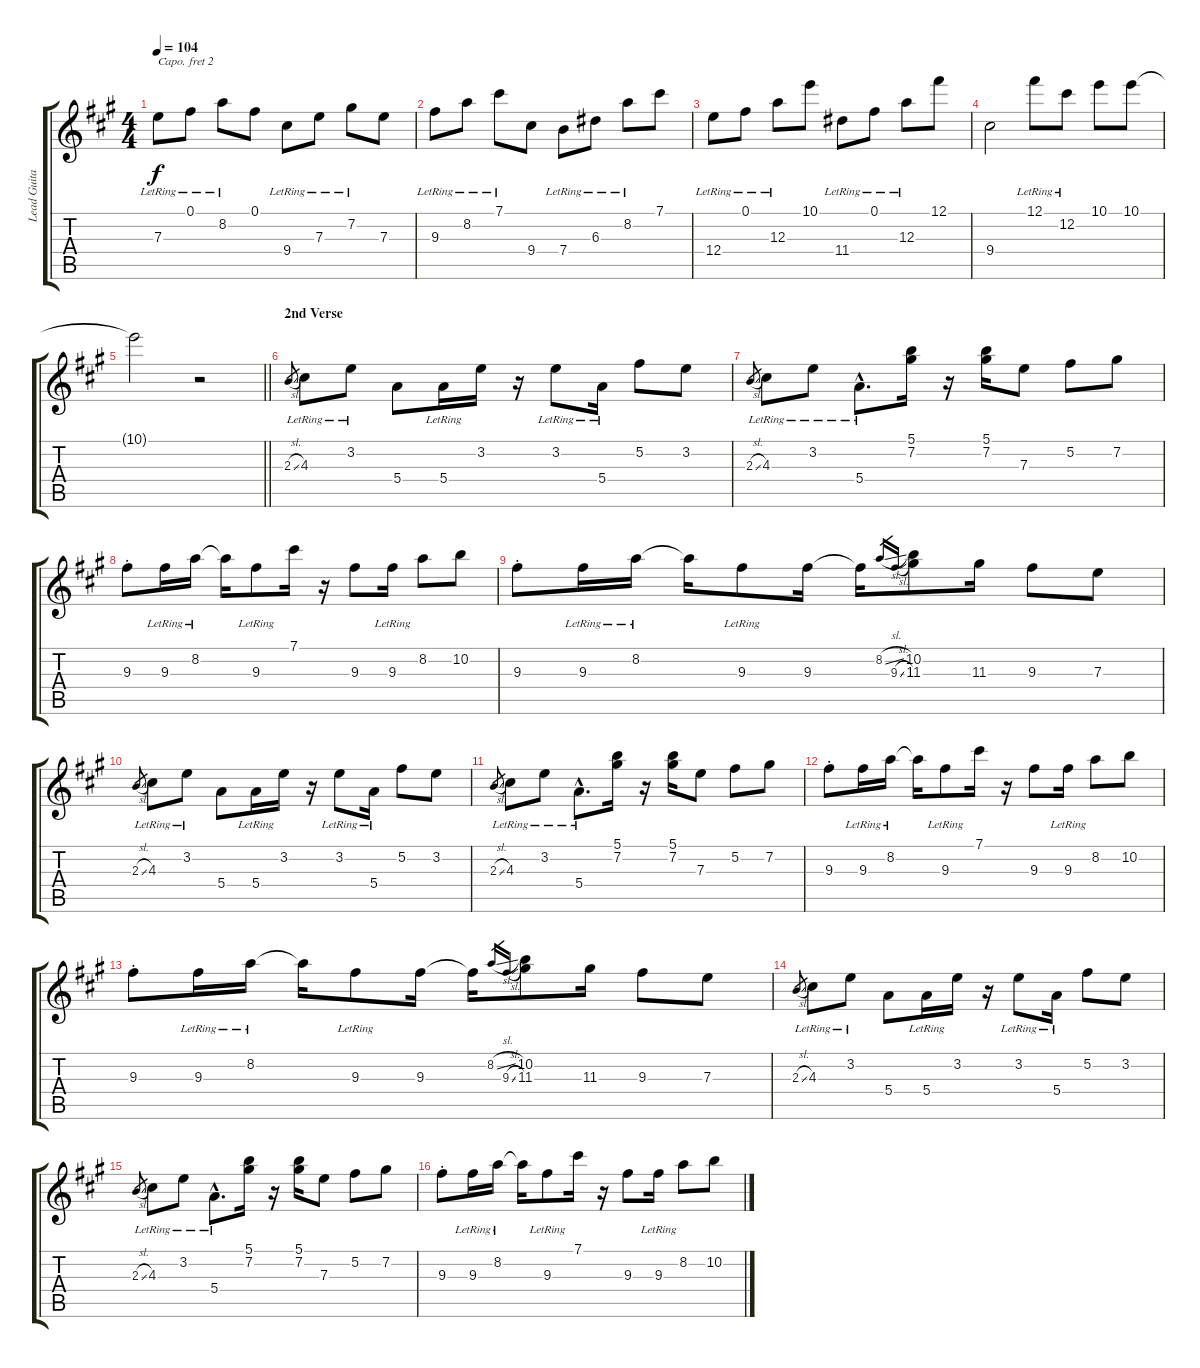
\track ("Lead Guitar 1" "Lead Guita") {instrument electricguitarjazz}
\staff {score tabs}
\capo 2
\tuning (E4 B3 G3 D3 A2 E2) {hide}
\ts (4 4)
\tempo 104
\clef g2
\ks a
7.3{lr}.8{dy f} 0.1{lr}.8 8.2{lr}.8 0.1.8 9.4{lr}.8 7.3{lr}.8 7.2{lr}.8 7.3.8 |
9.3{lr}.8 8.2{lr}.8 7.1{lr}.8 9.4.8 7.4{lr}.8 6.3{lr}.8 8.2{lr}.8 7.1.8 |
12.4{lr}.8 0.1{lr}.8 12.3{lr}.8 10.1.8 11.4{lr}.8 0.1{lr}.8 12.3{lr}.8 12.1.8 |
9.4.2 12.1{lr}.8 12.2{lr}.8 10.1.8 10.1.8 |
\barLineRight lightlight
10.1{t}.2 r.2 |
\section ("" "2nd Verse")
2.3{sl}.8{gr} 4.3{lr}.8 3.2{lr}.8 5.4.8 5.4{lr}.16 3.2.16 r.16 3.2{lr}.8 5.4{lr}.16 5.2.8 3.2.8 |
2.3{sl}.8{gr} 4.3{lr}.8 3.2{lr}.8 5.4{hac lr}.8{d} (5.1 7.2).16 r.16 (5.1 7.2).16 7.3.8 5.2.8 7.2.8 |
9.3{st}.8 9.3{lr}.16 8.2{lr}.16 8.2{t}.16 9.3{lr}.8 7.1.16 r.16 9.3.8 9.3{lr}.16 8.2.8 10.2.8 |
9.3{st}.8 9.3{lr}.16 8.2{lr}.16 8.2{t}.16 9.3{lr}.8 9.3.16 9.3{t}.16 8.2{sl}.16{gr} 9.3{sl}.16{gr} (10.2 11.3).8 11.3.16 9.3.8 7.3.8 |
2.3{sl}.8{gr} 4.3{lr}.8 3.2{lr}.8 5.4.8 5.4{lr}.16 3.2.16 r.16 3.2{lr}.8 5.4{lr}.16 5.2.8 3.2.8 |
2.3{sl}.8{gr} 4.3{lr}.8 3.2{lr}.8 5.4{hac lr}.8{d} (5.1 7.2).16 r.16 (5.1 7.2).16 7.3.8 5.2.8 7.2.8 |
9.3{st}.8 9.3{lr}.16 8.2{lr}.16 8.2{t}.16 9.3{lr}.8 7.1.16 r.16 9.3.8 9.3{lr}.16 8.2.8 10.2.8 |
9.3{st}.8 9.3{lr}.16 8.2{lr}.16 8.2{t}.16 9.3{lr}.8 9.3.16 9.3{t}.16 8.2{sl}.16{gr} 9.3{sl}.16{gr} (10.2 11.3).8 11.3.16 9.3.8 7.3.8 |
2.3{sl}.8{gr} 4.3{lr}.8 3.2{lr}.8 5.4.8 5.4{lr}.16 3.2.16 r.16 3.2{lr}.8 5.4{lr}.16 5.2.8 3.2.8 |
2.3{sl}.8{gr} 4.3{lr}.8 3.2{lr}.8 5.4{hac lr}.8{d} (5.1 7.2).16 r.16 (5.1 7.2).16 7.3.8 5.2.8 7.2.8 |
9.3{st}.8 9.3{lr}.16 8.2{lr}.16 8.2{t}.16 9.3{lr}.8 7.1.16 r.16 9.3.8 9.3{lr}.16 8.2.8 10.2.8
